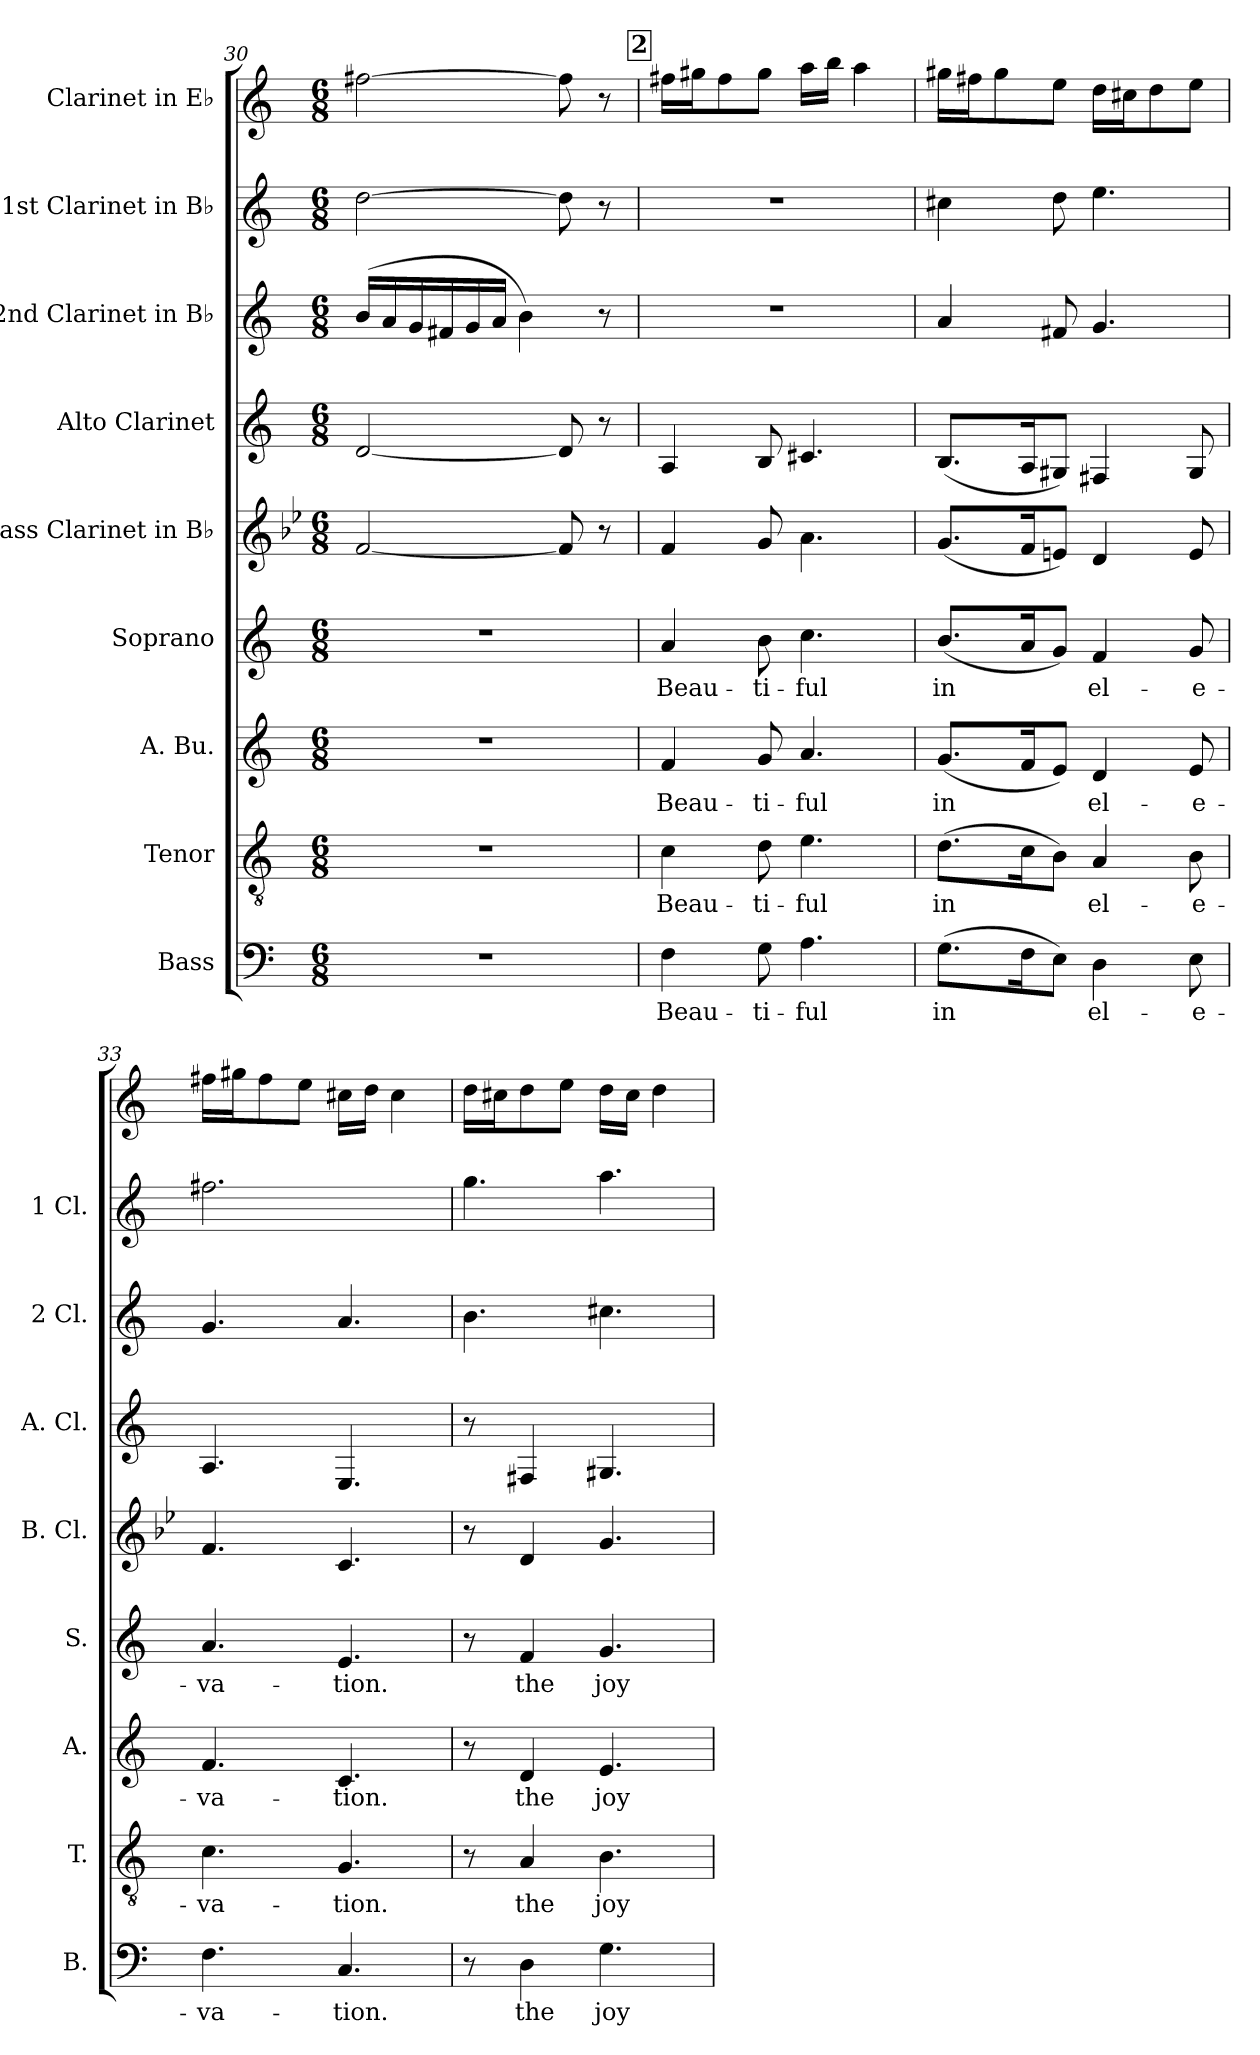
**kern	**text	**kern	**text	**kern	**text	**kern	**text	**kern	**kern	**kern	**kern	**kern
*part9	*part9	*part8	*part8	*part7	*part7	*part6	*part6	*part5	*part4	*part3	*part2	*part1
*staff9	*staff9	*staff8	*staff8	*staff7	*staff7	*staff6	*staff6	*staff5	*staff4	*staff3	*staff2	*staff1
*I"Bass	*	*I"Tenor	*	*I"A. Bu.	*	*I"Soprano	*	*I"Bass Clarinet in B♭	*I"Alto Clarinet	*I"2nd Clarinet in B♭	*I"1st Clarinet in B♭	*I"Clarinet in E♭
*I'B.	*	*I'T.	*	*I'A.	*	*I'S.	*	*I'B. Cl.	*I'A. Cl.	*I'2 Cl.	*I'1 Cl.	*
!!LO:PB:g=z
*clefF4	*	*clefGv2	*	*clefG2	*	*clefG2	*	*clefG2	*clefG2	*clefG2	*clefG2	*clefG2
*	*	*	*	*	*	*	*	*ITrd8c14	*ITrd5c9	*ITrd1c2	*ITrd1c2	*ITrd-2c-3
*k[]	*	*k[]	*	*k[]	*	*k[]	*	*k[b-e-]	*k[b-e-a-]	*k[b-e-]	*k[b-e-]	*k[b-e-a-]
*M6/8	*	*M6/8	*	*M6/8	*	*M6/8	*	*M6/8	*M6/8	*M6/8	*M6/8	*M6/8
=30	=30	=30	=30	=30	=30	=30	=30	=30	=30	=30	=30	=30
2.r	.	2.r	.	2.r	.	2.r	.	[2F/	[2F/	(16a/LL	[2cc\	[2aan\
.	.	.	.	.	.	.	.	.	.	16g/	.	.
.	.	.	.	.	.	.	.	.	.	16f/	.	.
.	.	.	.	.	.	.	.	.	.	16en/	.	.
.	.	.	.	.	.	.	.	.	.	16f/	.	.
.	.	.	.	.	.	.	.	.	.	16g/JJ	.	.
.	.	.	.	.	.	.	.	.	.	4a\)	.	.
.	.	.	.	.	.	.	.	8F/]	8F/]	.	8cc\]	8aa\]
.	.	.	.	.	.	.	.	8r	8r	8r	8r	8r
!!LO:REH:place=s1:a:B:fs=14:t=2
=31	=31	=31	=31	=31	=31	=31	=31	=31	=31	=31	=31	=31
!	!LO:LY:b	!	!LO:LY:b	!	!LO:LY:b	!	!LO:LY:b	!	!	!	!	!
4F\	Beau-	4c\	Beau-	4f/	Beau-	4a/	Beau-	4F/	4C/	2.r	2.r	16aan\LL
.	.	.	.	.	.	.	.	.	.	.	.	16bbn\J
.	.	.	.	.	.	.	.	.	.	.	.	8aa\
!	!LO:LY:b	!	!LO:LY:b	!	!LO:LY:b	!	!LO:LY:b	!	!	!	!	!
8G\	-ti-	8d\	-ti-	8g/	-ti-	8b\	-ti-	8G/	8D/	.	.	8bb\J
!	!LO:LY:b	!	!LO:LY:b	!	!LO:LY:b	!	!LO:LY:b	!	!	!	!	!
4.A\	-ful	4.e\	-ful	4.a/	-ful	4.cc\	-ful	4.A\	4.En/	.	.	16ccc\LL
.	.	.	.	.	.	.	.	.	.	.	.	16ddd\JJ
.	.	.	.	.	.	.	.	.	.	.	.	4ccc\
=32	=32	=32	=32	=32	=32	=32	=32	=32	=32	=32	=32	=32
!	!LO:LY:b	!	!LO:LY:b	!	!LO:LY:b	!	!LO:LY:b	!	!	!	!	!
(8.G\L	in	(8.d\L	in	(8.g/L	in	(8.b/L	in	(8.G/L	(8.D/L	4g/	4bn\	16bbn\LL
.	.	.	.	.	.	.	.	.	.	.	.	16aan\J
.	.	.	.	.	.	.	.	.	.	.	.	8bb\
16F\K	.	16c\K	.	16f/K	.	16a/K	.	16F/K	16C/K	.	.	.
8E\J)	.	8B\J)	.	8e/J)	.	8g/J)	.	8En/J)	8BBn/J)	8en/	8cc\	8gg\J
!	!LO:LY:b	!	!LO:LY:b	!	!LO:LY:b	!	!LO:LY:b	!	!	!	!	!
4D\	el-	4A/	el-	4d/	el-	4f/	-el-	4D/	4AAn/	4.f/	4.dd\	16ff\LL
.	.	.	.	.	.	.	.	.	.	.	.	16een\J
.	.	.	.	.	.	.	.	.	.	.	.	8ff\
!	!LO:LY:b	!	!LO:LY:b	!	!LO:LY:b	!	!LO:LY:b	!	!	!	!	!
8E\	-e-	8B\	-e-	8e/	-e-	8g/	-e-	8E/	8BB/	.	.	8gg\J
=33	=33	=33	=33	=33	=33	=33	=33	=33	=33	=33	=33	=33
!	!LO:LY:b	!	!LO:LY:b	!	!LO:LY:b	!	!LO:LY:b	!	!	!	!	!
4.F\	-va-	4.c\	-va-	4.f/	-va-	4.a/	-va-	4.F/	4.C/	4.f/	2.een\	16aan\LL
.	.	.	.	.	.	.	.	.	.	.	.	16bbn\J
.	.	.	.	.	.	.	.	.	.	.	.	8aa\
.	.	.	.	.	.	.	.	.	.	.	.	8gg\J
!	!LO:LY:b	!	!LO:LY:b	!	!LO:LY:b	!	!LO:LY:b	!	!	!	!	!
4.C/	-tion.	4.G/	-tion.	4.c/	-tion.	4.e/	-tion.	4.C/	4.GG/	4.g/	.	16een\LL
.	.	.	.	.	.	.	.	.	.	.	.	16ff\JJ
.	.	.	.	.	.	.	.	.	.	.	.	4ee\
!!LO:PB:g=z
=34	=34	=34	=34	=34	=34	=34	=34	=34	=34	=34	=34	=34
8r	.	8r	.	8r	.	8r	.	8r	8r	4.a\	4.ff\	16ff\LL
.	.	.	.	.	.	.	.	.	.	.	.	16een\J
!	!LO:LY:b	!	!LO:LY:b	!	!LO:LY:b	!	!LO:LY:b	!	!	!	!	!
4D\	the	4A/	the	4d/	the	4f/	the	4D/	4AAn/	.	.	8ff\
.	.	.	.	.	.	.	.	.	.	.	.	8gg\J
!	!LO:LY:b	!	!LO:LY:b	!	!LO:LY:b	!	!LO:LY:b	!	!	!	!	!
4.G\	joy	4.B\	joy	4.e/	joy	4.g/	joy	4.G/	4.BBn/	4.bn\	4.gg\	16ff\LL
.	.	.	.	.	.	.	.	.	.	.	.	16ee\JJ
.	.	.	.	.	.	.	.	.	.	.	.	4ff\
=	=	=	=	=	=	=	=	=	=	=	=	=
*-	*-	*-	*-	*-	*-	*-	*-	*-	*-	*-	*-	*-
